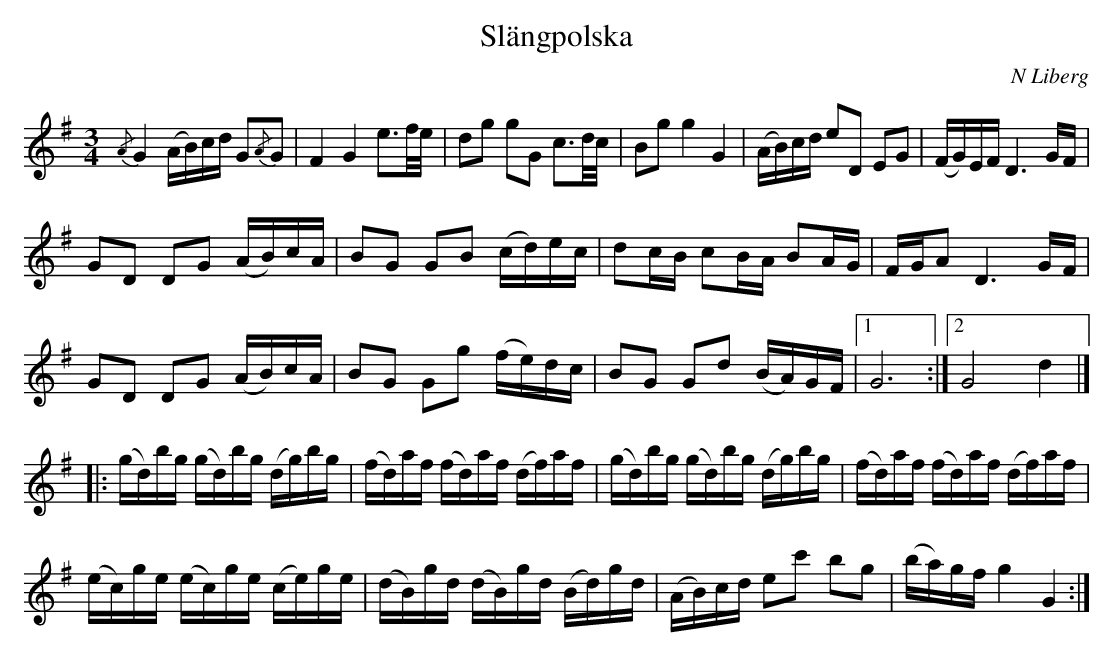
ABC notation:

X:1
T: Slängpolska
C: N Liberg
M: 3/4
L: 1/16
K: G
{/A}G4 (AB)cd G2{/A}G2 | F4 G4 e3f/e/ | d2g2 g2G2 c3d/c/ | B2g2 g4 G4 | (AB)cd e2D2 E2G2 | (FG)EF D6 GF |
G2D2 D2G2 (AB)cA | B2G2 G2B2 (cd)ec | d2cB c2BA B2AG | FGA2 D6 GF |
G2D2 D2G2 (AB)cA | B2G2 G2g2 (fe)dc | B2G2 G2d2 (BA)GF |1 G12 :|2 G8 d4 |]
|: (gd)bg (gd)bg (dg)bg | (fd)af (fd)af (df)af | (gd)bg (gd)bg (dg)bg | (fd)af (fd)af (df)af |
(ec)ge (ec)ge (ce)ge | (dB)gd (dB)gd (Bd)gd | (AB)cd e2c'2 b2g2 | (ba)gf g4 G4 :|
